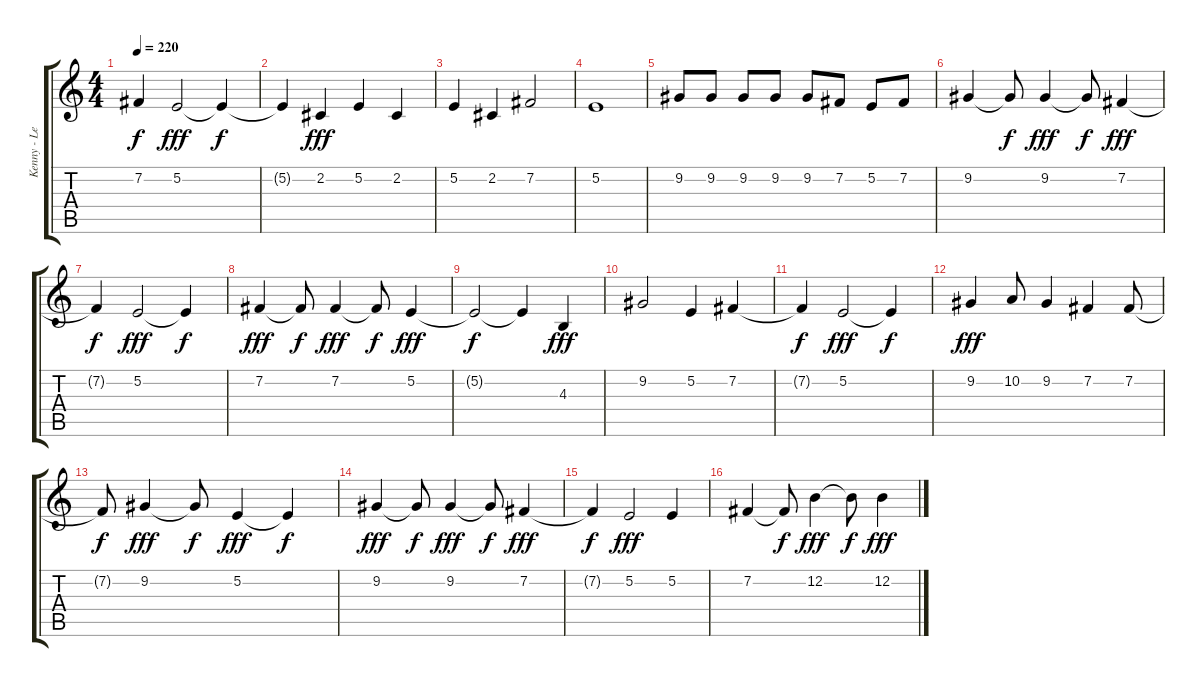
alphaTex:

\track ("Kenny - Lead Vocals" "Kenny - Le") {instrument altosax}
\staff {score tabs}
\tuning (E4 B3 G3 D3 A2 E2) {hide}
\ts (4 4)
\tempo 220
\clef g2
\ks c
7.2{t}.4{dy f} 5.2.2{dy fff} 5.2{t}.4{dy f} |
5.2{t}.4 2.2.4{dy fff} 5.2.4 2.2.4 |
5.2.4 2.2.4 7.2.2 |
5.2.1 |
9.2.8 9.2.8 9.2.8 9.2.8 9.2.8 7.2.8 5.2.8 7.2.8 |
9.2.4 9.2{t}.8{dy f} 9.2.4{dy fff} 9.2{t}.8{dy f} 7.2.4{dy fff} |
7.2{t}.4{dy f} 5.2.2{dy fff} 5.2{t}.4{dy f} |
7.2.4{dy fff} 7.2{t}.8{dy f} 7.2.4{dy fff} 7.2{t}.8{dy f} 5.2.4{dy fff} |
5.2{t}.2{dy f} 5.2{t}.4 4.3.4{dy fff} |
9.2.2 5.2.4 7.2.4 |
7.2{t}.4{dy f} 5.2.2{dy fff} 5.2{t}.4{dy f} |
9.2.4{dy fff} 10.2.8 9.2.4 7.2.4 7.2.8 |
7.2{t}.8{dy f} 9.2.4{dy fff} 9.2{t}.8{dy f} 5.2.4{dy fff} 5.2{t}.4{dy f} |
9.2.4{dy fff} 9.2{t}.8{dy f} 9.2.4{dy fff} 9.2{t}.8{dy f} 7.2.4{dy fff} |
7.2{t}.4{dy f} 5.2.2{dy fff} 5.2.4 |
7.2.4 7.2{t}.8{dy f} 12.2.4{dy fff} 12.2{t}.8{dy f} 12.2.4{dy fff}
